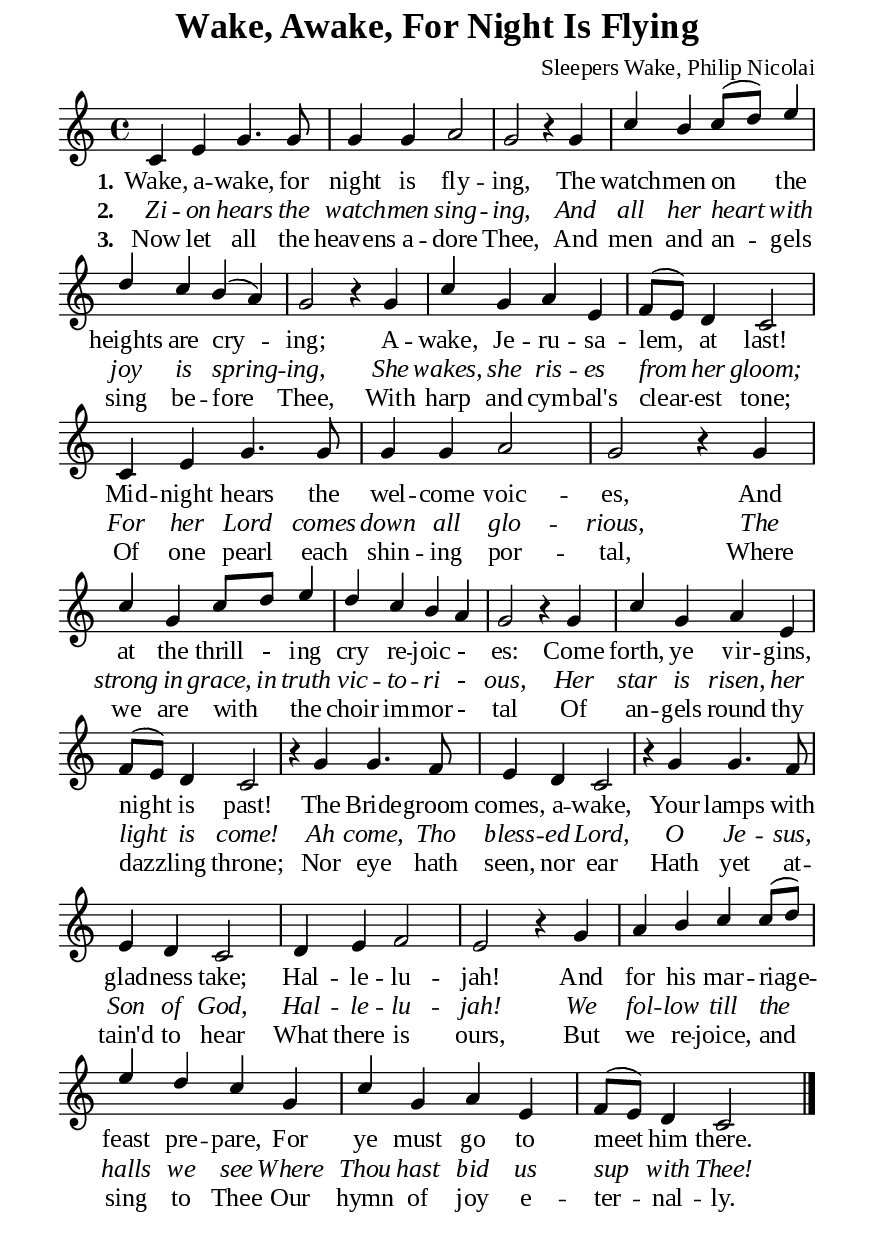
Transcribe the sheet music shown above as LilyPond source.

\version "2.18.2"

\header {
  title = "Wake, Awake, For Night Is Flying"
  composer = "Sleepers Wake, Philip Nicolai"
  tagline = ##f
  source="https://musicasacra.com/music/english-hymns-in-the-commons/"
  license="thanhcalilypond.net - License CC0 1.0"
}

global= {
  \key c \major
  \time 4/4
  \override Score.BarNumber.break-visibility = ##(#f #f #f)
}

\paper {
  #(set-paper-size "a5")
  top-margin = 0.5\mm
  bottom-marign = 10\mm
  left-margin = 10\mm
  right-margin = 10\mm
  indent = #0
  #(define fonts
	 (make-pango-font-tree "Liberation Serif"
	 		       "Liberation Serif"
			       "Liberation Serif"
			       (/ 20 20)))
  page-count = #1
}

printItalic = \with {
  \override LyricText.font-shape = #'italic
}

% Verse music
musicVerseSoprano = \relative c' {
  %{	01	%} c4 e g4. g8 |
  %{	02	%} g4 g a2 |
  %{	03	%} g r4 g |
  %{	04	%} c b c8 (d) e4 |
  %{	05	%} d c b (a) |
  %{	06	%} g2 r4 g |
  %{	07	%} c g a e |
  %{	08	%} f8 (e) d4 c2 |
  %{	09	%} c4 e g4. g8 |
  %{	10	%} g4 g a2 |
  %{	11	%} g r4 g |
  %{	12	%} c g c8 d e4 |
  %{	13	%} d c b a |
  %{	14	%} g2 r4 g |
  %{	15	%} c g a e |
  %{	16	%} f8 (e) d4 c2 |
  %{	17	%} r4 g' g4. f8 |
  %{	18	%} e4 d c2 |
  %{	19	%} r4 g' g4. f8 |
  %{	20	%} e4 d c2 |
  %{	21	%} d4 e f2 |
  %{	22	%} e r4 g |
  %{	23	%} a b c c8 (d) |
  %{	24	%} e4 d c g |
  %{	25	%} c g a e |
  %{	26	%} f8 (e) d4 c2 \bar "|."
}

% Verse lyrics
verseOne = \lyricmode {
  \set stanza = #"1."
  Wake, a -- wake, for night is fly -- ing,
  The watch -- men on the heights are cry -- ing;
  A -- wake, Je -- ru -- sa -- lem, at last!
  Mid -- night hears the wel -- come voic -- es,
  And at the thrill - ing cry re -- joic - es:
  Come forth, ye vir -- gins, night is past!
  The Bride -- groom comes, a -- wake,
  Your lamps with glad -- ness take;
  Hal -- le -- lu -- jah! And for his mar -- riage -- feast pre -- pare,
  For ye must go to meet him there.
}

verseTwo = \lyricmode {
  \set stanza = #"2."
  Zi -- on hears the watch -- men sing -- ing,
  And all her heart with joy is spring -- ing,
  She wakes, she ris -- es from her gloom;
  For her Lord comes down all glo -- rious,
  The strong in grace, in truth vic -- to -- ri - ous,
  Her star is risen, her light is come!
  Ah come, Tho bless -- ed Lord,
  O Je -- sus, Son of God,
  Hal -- le -- lu -- jah! We fol -- low till the halls we see
  Where Thou hast bid us sup with Thee!
}

verseThree = \lyricmode {
  \set stanza = #"3."
  Now let all the heavens a -- dore Thee,
  And men and an -- gels sing be -- fore Thee,
  With harp and cym -- bal's clear -- est tone;
  Of one pearl each shin -- ing por -- tal,
  Where we are with _ the choir im -- mor - tal
  Of an -- gels round thy dazz -- ling throne;
  Nor eye hath seen, nor ear
  Hath yet at -- tain'd to hear
  What there is ours,
  But we re -- joice, and sing to Thee
  Our hymn of joy e -- ter -- nal -- ly.
}

% Layout
\score {
    \new ChoirStaff <<
      \new Staff <<
        \clef "treble"
        \new Voice = "sopranos" { \global \stemUp \slurUp \musicVerseSoprano }
      >>
      \new Lyrics \lyricsto sopranos \verseOne
      \new Lyrics \printItalic \lyricsto sopranos \verseTwo
      \new Lyrics \lyricsto sopranos \verseThree
    >>
}
